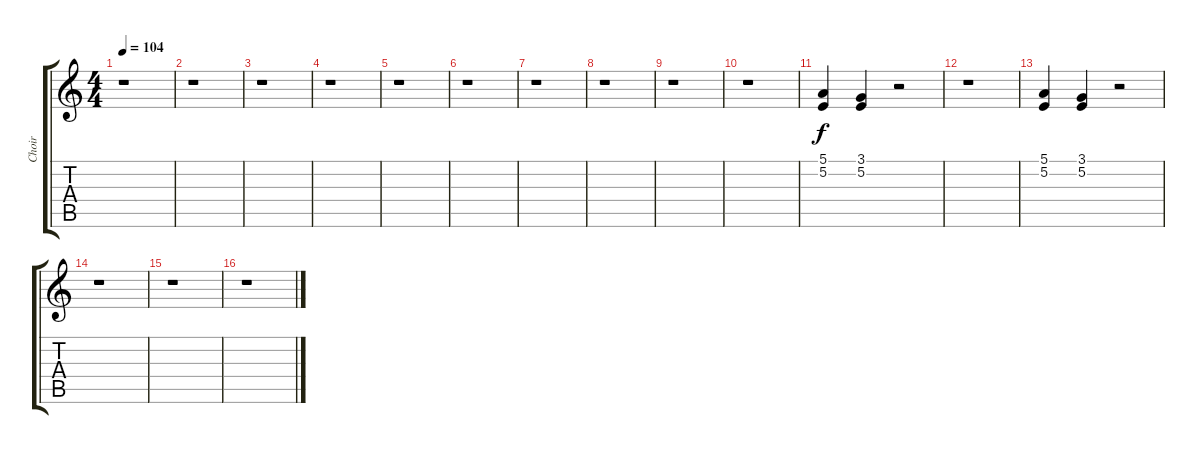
\track ("Choir" "Choir") {instrument choiraahs}
\staff {score tabs}
\tuning (E4 B3 G3 D3 A2 E2) {hide}
\ts (4 4)
\tempo 104
\clef g2
\ks c
r.1{dy f} |
r.1 |
r.1 |
r.1 |
r.1 |
r.1 |
r.1 |
r.1 |
r.1 |
r.1 |
(5.1 5.2).4 (3.1 5.2).4 r.2 |
r.1 |
(5.1 5.2).4 (3.1 5.2).4 r.2 |
r.1 |
r.1 |
r.1
